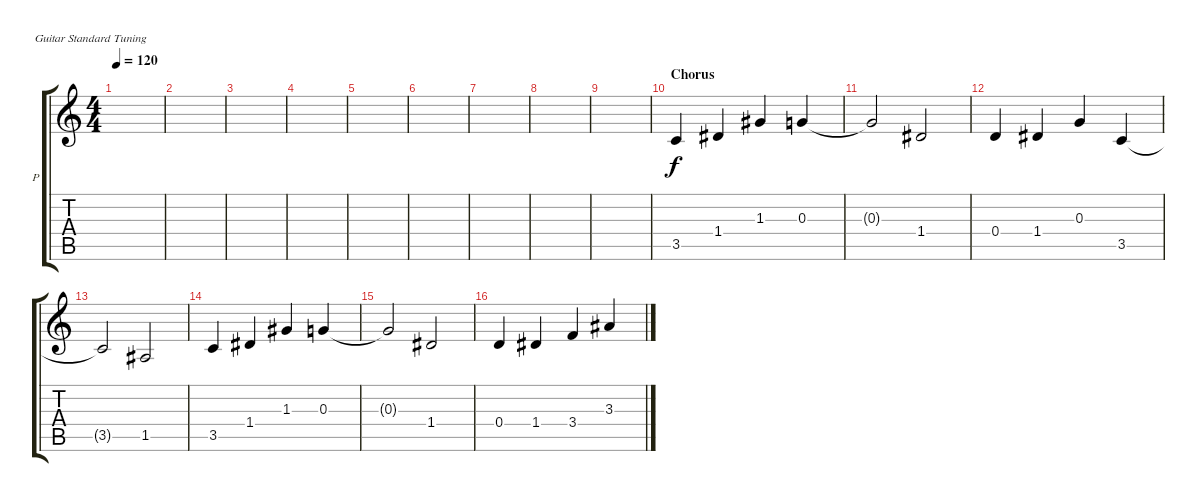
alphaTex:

\bracketExtendMode groupsimilarinstruments
\firstSystemTrackNameOrientation horizontal
\otherSystemsTrackNameOrientation horizontal
\track ("Piano" "P") {instrument acousticguitarnylon}
\staff {score tabs}
\tuning (E4 B3 G3 D3 A2 E2)
\ts (4 4)
\tempo 120
\clef g2
\scale
0.333333
\ks c
|
\scale
0.333333 |
\scale
0.333333 |
\scale
0.333333 |
\scale
0.333333 |
\scale
0.333333 |
\scale
0.333333 |
\scale
0.333333 |
\scale
0.333333 |
\section ("" "Chorus")
\scale
0.333333 3.5.4 1.4.4 1.3.4 0.3.4 |
\scale
0.333333 0.3{t}.2 1.4.2 |
\scale
0.333333 0.4.4 1.4.4 0.3.4 3.5.4 |
\scale
0.333333 3.5{t}.2 1.5.2 |
\scale
0.333333 3.5.4 1.4.4 1.3.4 0.3.4 |
\scale
0.333333 0.3{t}.2 1.4.2 |
\scale
0.333333 0.4.4 1.4.4 3.4.4 3.3.4
